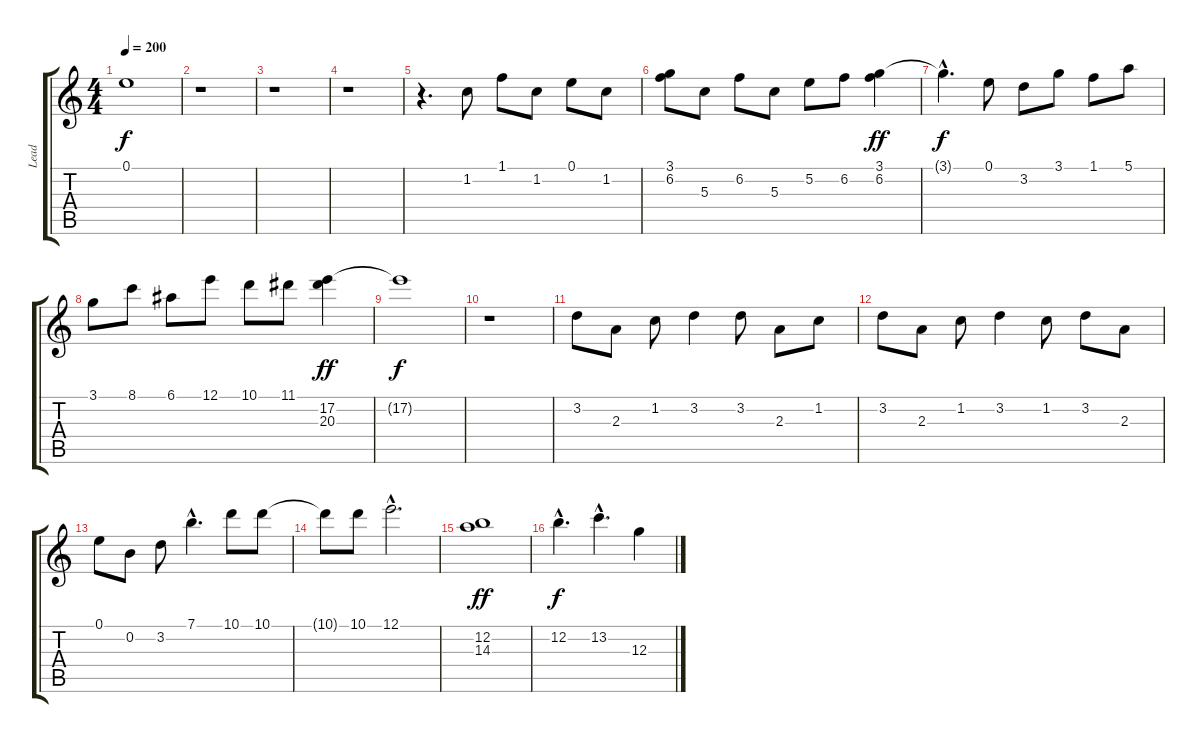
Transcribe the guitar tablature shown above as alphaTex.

\track ("Lead" "Lead") {instrument distortionguitar}
\staff {score tabs}
\tuning (E4 B3 G3 D3 A2 E2) {hide}
\ts (4 4)
\tempo 200
\clef g2
\ks c
0.1{t}.1{dy f} |
r.1 |
r.1 |
r.1 |
r.4{d} 1.2.8 1.1.8 1.2.8 0.1.8 1.2.8 |
(3.1 6.2).8 5.3.8 6.2.8 5.3.8 5.2.8 6.2.8 (3.1 6.2).4{dy ff} |
3.1{hac t}.4{d dy f} 0.1.8 3.2.8 3.1.8 1.1.8 5.1.8 |
3.1.8 8.1.8 6.1.8 12.1.8 10.1.8 11.1.8 (17.2 20.3).4{dy ff} |
17.2{t}.1{dy f} |
r.1 |
3.2.8 2.3.8 1.2.8 3.2.4 3.2.8 2.3.8 1.2.8 |
3.2.8 2.3.8 1.2.8 3.2.4 1.2.8 3.2.8 2.3.8 |
0.1.8 0.2.8 3.2.8 7.1{hac}.4{d} 10.1.8 10.1.8 |
10.1{t}.8 10.1.8 12.1{hac}.2{d} |
(12.2 14.3).1{dy ff} |
12.2{hac}.4{d dy f} 13.2{hac}.4{d} 12.3.4
